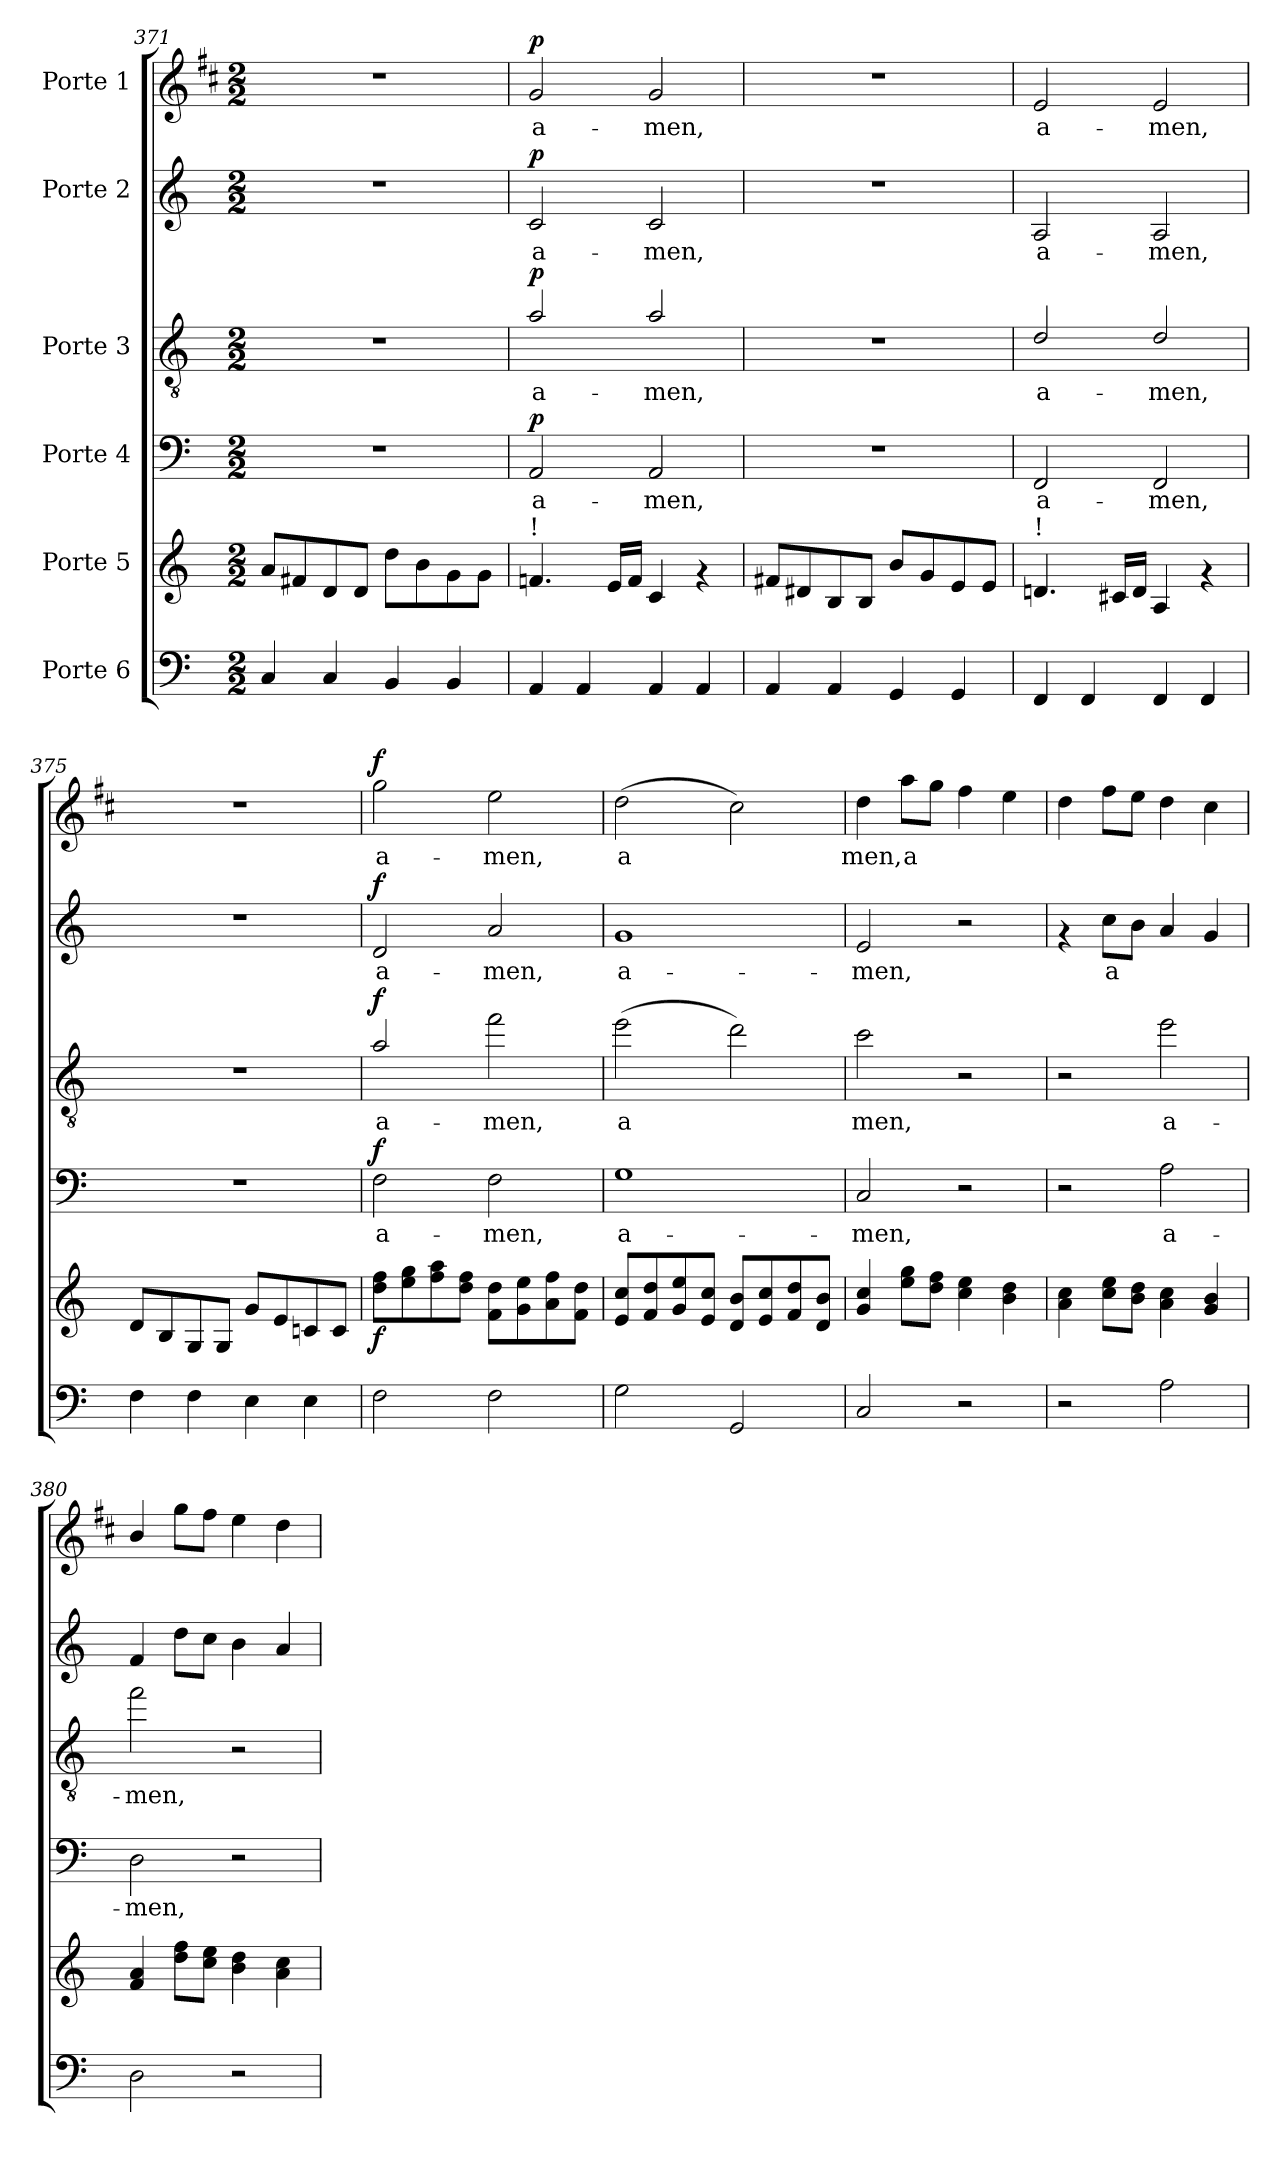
**kern	**kern	**dynam	**kern	**text	**dynam	**kern	**text	**dynam	**kern	**text	**dynam	**kern	**text	**dynam
*part6	*part5	*part5	*part4	*part4	*part4	*part3	*part3	*part3	*part2	*part2	*part2	*part1	*part1	*part1
*staff6	*staff5	*staff5	*staff4	*staff4	*staff4	*staff3	*staff3	*staff3	*staff2	*staff2	*staff2	*staff1	*staff1	*staff1
*I"Porte 6	*I"Porte 5	*	*I"Porte 4	*	*	*I"Porte 3	*	*	*I"Porte 2	*	*	*I"Porte 1	*	*
*clefF4	*clefG2	*	*clefF4	*	*	*clefGv2	*	*	*clefG2	*	*	*clefG2	*	*
*	*	*	*	*	*	*ITrd8c14	*	*	*	*	*	*ITrd1c2	*	*
*k[]	*k[]	*	*k[]	*	*	*k[]	*	*	*k[]	*	*	*k[]	*	*
*C:	*C:	*	*C:	*	*	*C:	*	*	*C:	*	*	*C:	*	*
*M2/2	*M2/2	*	*M2/2	*	*	*M2/2	*	*	*M2/2	*	*	*M2/2	*	*
=371	=371	=371	=371	=371	=371	=371	=371	=371	=371	=371	=371	=371	=371	=371
4C/	8a/L	.	1r	.	.	1r	.	.	1r	.	.	1r	.	.
.	8f#X/	.	.	.	.	.	.	.	.	.	.	.	.	.
4C/	8d/	.	.	.	.	.	.	.	.	.	.	.	.	.
.	8d/J	.	.	.	.	.	.	.	.	.	.	.	.	.
4BB/	8dd\L	.	.	.	.	.	.	.	.	.	.	.	.	.
.	8b\	.	.	.	.	.	.	.	.	.	.	.	.	.
4BB/	8g\	.	.	.	.	.	.	.	.	.	.	.	.	.
.	8g\J	.	.	.	.	.	.	.	.	.	.	.	.	.
=372	=372	=372	=372	=372	=372	=372	=372	=372	=372	=372	=372	=372	=372	=372
!	!LO:TX:a:t=!	!	!	!	!	!	!	!	!	!	!	!	!	!
!	!	!	!	!LO:LY:b:cj	!LO:DY:a	!	!LO:LY:b:cj	!LO:DY:a	!	!LO:LY:b:cj	!LO:DY:a	!	!LO:LY:b:cj	!LO:DY:a
4AA/	4.fn/	.	2AA/	a-	p	2A/	a-	p	2c/	a-	p	2f/	a-	p
4AA/	.	.	.	.	.	.	.	.	.	.	.	.	.	.
.	16e/L	.	.	.	.	.	.	.	.	.	.	.	.	.
.	16f/J	.	.	.	.	.	.	.	.	.	.	.	.	.
!	!	!	!	!LO:LY:b:cj	!	!	!LO:LY:b:cj	!	!	!LO:LY:b:cj	!	!	!LO:LY:b:cj	!
4AA/	4c/	.	2AA/	-men,	.	2A/	-men,	.	2c/	-men,	.	2f/	-men,	.
4AA/	4rf	.	.	.	.	.	.	.	.	.	.	.	.	.
=373	=373	=373	=373	=373	=373	=373	=373	=373	=373	=373	=373	=373	=373	=373
4AA/	8f#X/L	.	1r	.	.	1r	.	.	1r	.	.	1r	.	.
.	8d#X/	.	.	.	.	.	.	.	.	.	.	.	.	.
4AA/	8B/	.	.	.	.	.	.	.	.	.	.	.	.	.
.	8B/J	.	.	.	.	.	.	.	.	.	.	.	.	.
4GG/	8b/L	.	.	.	.	.	.	.	.	.	.	.	.	.
.	8g/	.	.	.	.	.	.	.	.	.	.	.	.	.
4GG/	8e/	.	.	.	.	.	.	.	.	.	.	.	.	.
.	8e/J	.	.	.	.	.	.	.	.	.	.	.	.	.
!!LO:PB:g=z
=374	=374	=374	=374	=374	=374	=374	=374	=374	=374	=374	=374	=374	=374	=374
!	!LO:TX:a:t=!	!	!	!	!	!	!	!	!	!	!	!	!	!
!	!	!	!	!LO:LY:b:cj	!	!	!LO:LY:b:cj	!	!	!LO:LY:b:cj	!	!	!LO:LY:b:cj	!
4FF/	4.dn/	.	2FF/	a-	.	2D/	a-	.	2A/	a-	.	2d/	a-	.
4FF/	.	.	.	.	.	.	.	.	.	.	.	.	.	.
.	16c#X/L	.	.	.	.	.	.	.	.	.	.	.	.	.
.	16d/J	.	.	.	.	.	.	.	.	.	.	.	.	.
!	!	!	!	!LO:LY:b:cj	!	!	!LO:LY:b:cj	!	!	!LO:LY:b:cj	!	!	!LO:LY:b:cj	!
4FF/	4A/	.	2FF/	-men,	.	2D/	-men,	.	2A/	-men,	.	2d/	-men,	.
4FF/	4rf	.	.	.	.	.	.	.	.	.	.	.	.	.
=375	=375	=375	=375	=375	=375	=375	=375	=375	=375	=375	=375	=375	=375	=375
4F\	8d/L	.	1r	.	.	1r	.	.	1r	.	.	1r	.	.
.	8B/	.	.	.	.	.	.	.	.	.	.	.	.	.
4F\	8G/	.	.	.	.	.	.	.	.	.	.	.	.	.
.	8G/J	.	.	.	.	.	.	.	.	.	.	.	.	.
4E\	8g/L	.	.	.	.	.	.	.	.	.	.	.	.	.
.	8e/	.	.	.	.	.	.	.	.	.	.	.	.	.
4E\	8cn/	.	.	.	.	.	.	.	.	.	.	.	.	.
.	8c/J	.	.	.	.	.	.	.	.	.	.	.	.	.
=376	=376	=376	=376	=376	=376	=376	=376	=376	=376	=376	=376	=376	=376	=376
!	!	!LO:DY:b	!	!LO:LY:b:cj	!LO:DY:a	!	!LO:LY:b:cj	!LO:DY:a	!	!LO:LY:b:cj	!LO:DY:a	!	!LO:LY:b:cj	!LO:DY:a
2F\	8ff\ 8dd\L	f	2F\	a-	f	2A/	a-	f	2d/	a-	f	2ff\	a-	f
.	8gg\ 8ee\	.	.	.	.	.	.	.	.	.	.	.	.	.
.	8aa\ 8ff\	.	.	.	.	.	.	.	.	.	.	.	.	.
.	8ff\ 8dd\J	.	.	.	.	.	.	.	.	.	.	.	.	.
!	!	!	!	!LO:LY:b:cj	!	!	!LO:LY:b:cj	!	!	!LO:LY:b:cj	!	!	!LO:LY:b:cj	!
2F\	8dd\ 8f\L	.	2F\	-men,	.	2f\	-men,	.	2a/	-men,	.	2dd\	-men,	.
.	8ee\ 8g\	.	.	.	.	.	.	.	.	.	.	.	.	.
.	8ff\ 8a\	.	.	.	.	.	.	.	.	.	.	.	.	.
.	8dd\ 8f\J	.	.	.	.	.	.	.	.	.	.	.	.	.
=377	=377	=377	=377	=377	=377	=377	=377	=377	=377	=377	=377	=377	=377	=377
!	!	!	!	!LO:LY:b:cj	!	!	!LO:LY:b:cj	!	!	!LO:LY:b:cj	!	!	!LO:LY:b:cj	!
2G\	8cc/ 8e/L	.	1G	a-	.	(>2e\	a-	.	1g	a-	.	(>2cc\	a-	.
.	8dd/ 8f/	.	.	.	.	.	.	.	.	.	.	.	.	.
.	8ee/ 8g/	.	.	.	.	.	.	.	.	.	.	.	.	.
.	8cc/ 8e/J	.	.	.	.	.	.	.	.	.	.	.	.	.
!	!	!	!	!	!	!	!LO:LY:b:cj	!	!	!	!	!	!LO:LY:b:cj	!
2GG/	8b/ 8d/L	.	.	.	.	2d\)	--	.	.	.	.	2b\)	--	.
.	8cc/ 8e/	.	.	.	.	.	.	.	.	.	.	.	.	.
.	8dd/ 8f/	.	.	.	.	.	.	.	.	.	.	.	.	.
.	8b/ 8d/J	.	.	.	.	.	.	.	.	.	.	.	.	.
=378	=378	=378	=378	=378	=378	=378	=378	=378	=378	=378	=378	=378	=378	=378
!	!	!	!	!LO:LY:b:cj	!	!	!LO:LY:b:cj	!	!	!LO:LY:b:cj	!	!	!LO:LY:b:cj	!
2C/	4cc/ 4g/	.	2C/	-men,	.	2c\	-men,	.	2e/	-men,	.	4cc\	-men,	.
!	!	!	!	!	!	!	!	!	!	!	!	!	!LO:LY:b:cj	!
.	8gg\ 8ee\L	.	.	.	.	.	.	.	.	.	.	8gg\L	a-	.
!	!	!	!	!	!	!	!	!	!	!	!	!	!LO:LY:b:cj	!
.	8ff\ 8dd\J	.	.	.	.	.	.	.	.	.	.	8ff\J	--	.
!	!	!	!	!	!	!	!	!	!	!	!	!	!LO:LY:b:cj	!
2r	4ee\ 4cc\	.	2r	.	.	2r	.	.	2r	.	.	4ee\	--	.
!	!	!	!	!	!	!	!	!	!	!	!	!	!LO:LY:b:cj	!
.	4dd\ 4b\	.	.	.	.	.	.	.	.	.	.	4dd\	--	.
=379	=379	=379	=379	=379	=379	=379	=379	=379	=379	=379	=379	=379	=379	=379
2r	4cc\ 4a\	.	2r	.	.	2r	.	.	4rf	.	.	4cc\	.	.
!	!	!	!	!	!	!	!	!	!	!LO:LY:b:cj	!	!	!	!
.	8ee\ 8cc\L	.	.	.	.	.	.	.	8cc\L	a-	.	8ee\L	.	.
!	!	!	!	!	!	!	!	!	!	!LO:LY:b:cj	!	!	!	!
.	8dd\ 8b\J	.	.	.	.	.	.	.	8b\J	--	.	8dd\J	.	.
!	!	!	!	!LO:LY:b:cj	!	!	!LO:LY:b:cj	!	!	!LO:LY:b:cj	!	!	!	!
2A\	4cc\ 4a\	.	2A\	a-	.	2e\	a-	.	4a/	--	.	4cc\	.	.
!	!	!	!	!	!	!	!	!	!	!LO:LY:b:cj	!	!	!	!
.	4b/ 4g/	.	.	.	.	.	.	.	4g/	--	.	4b\	.	.
!!LO:LB:g=z
=380	=380	=380	=380	=380	=380	=380	=380	=380	=380	=380	=380	=380	=380	=380
!	!	!	!	!LO:LY:b:cj	!	!	!LO:LY:b:cj	!	!	!	!	!	!	!
2D\	4a/ 4f/	.	2D\	-men,	.	2f\	-men,	.	4f/	.	.	4a/	.	.
.	8ff\ 8dd\L	.	.	.	.	.	.	.	8dd\L	.	.	8ff\L	.	.
.	8ee\ 8cc\J	.	.	.	.	.	.	.	8cc\J	.	.	8ee\J	.	.
2r	4dd\ 4b\	.	2r	.	.	2r	.	.	4b\	.	.	4dd\	.	.
.	4cc\ 4a\	.	.	.	.	.	.	.	4a/	.	.	4cc\	.	.
=	=	=	=	=	=	=	=	=	=	=	=	=	=	=
*-	*-	*-	*-	*-	*-	*-	*-	*-	*-	*-	*-	*-	*-	*-
